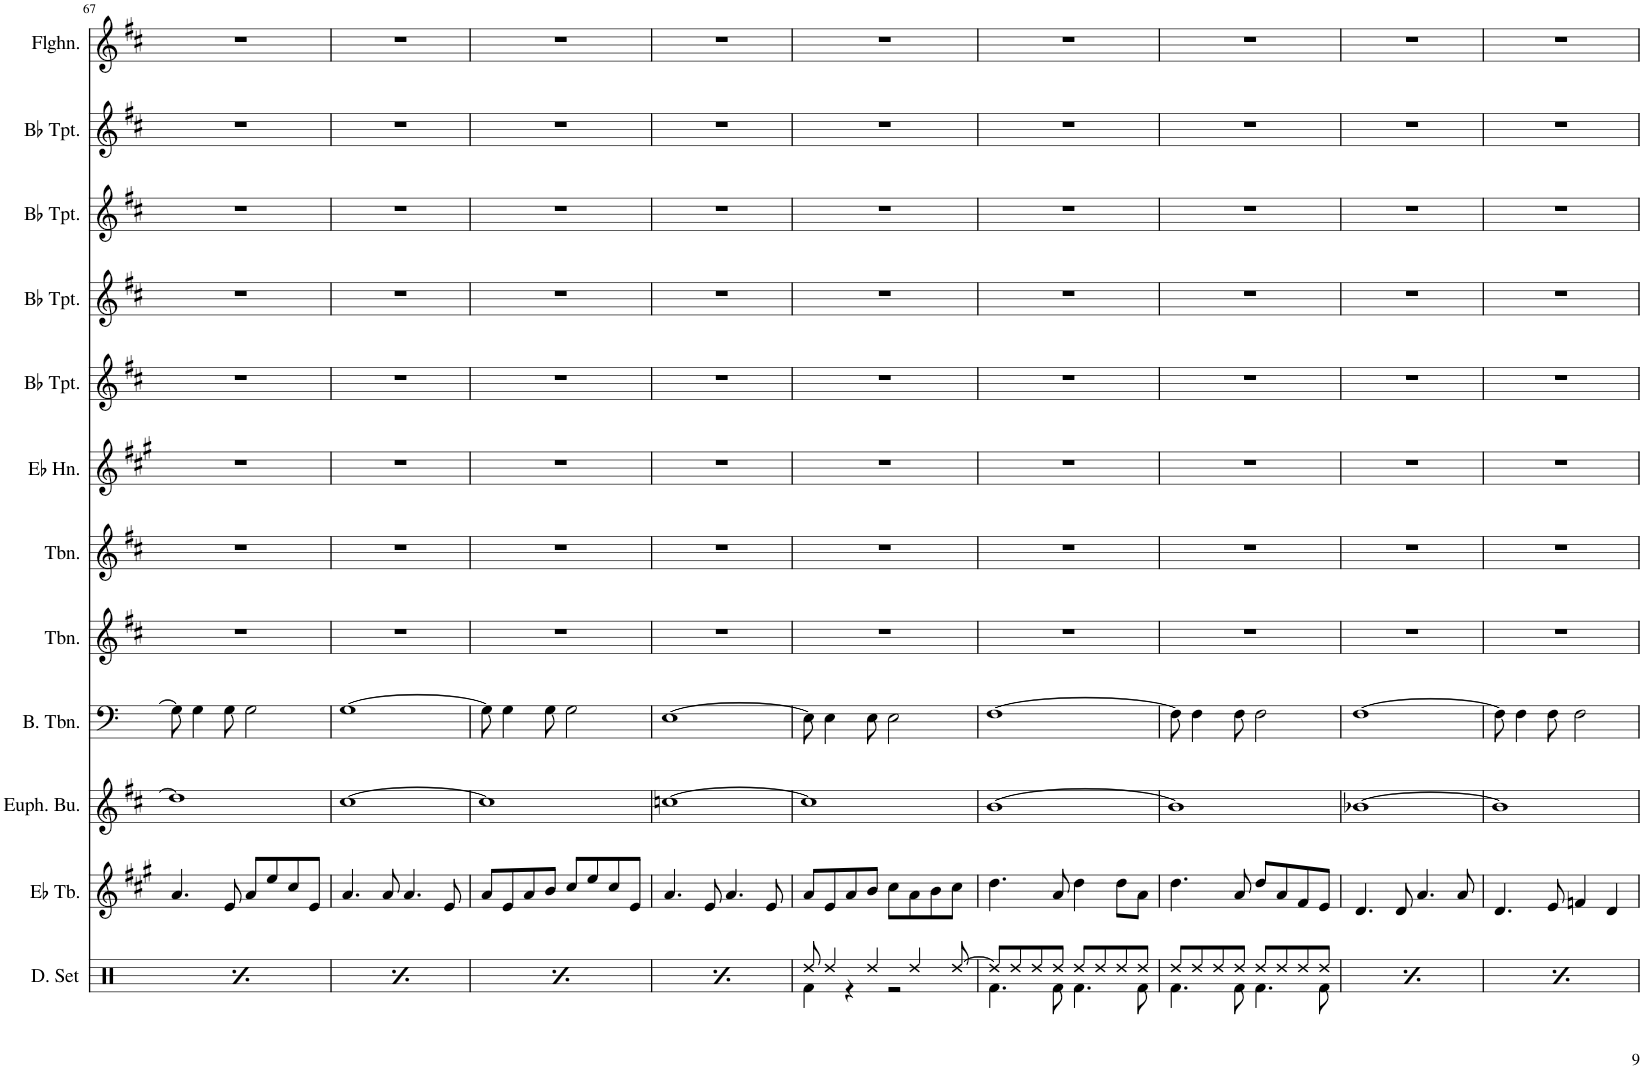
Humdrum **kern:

**kern	**dynam	**kern	**kern	**kern	**kern	**kern	**kern	**kern	**kern	**kern	**kern	**kern
*part12	*part12	*part11	*part10	*part9	*part8	*part7	*part6	*part5	*part4	*part3	*part2	*part1
*staff12	*staff12	*staff11	*staff10	*staff9	*staff8	*staff7	*staff6	*staff5	*staff4	*staff3	*staff2	*staff1
*I"Drumset	*	*I"Eb Tuba	*I"Euphonium	*I"Bass Trombone	*I"Trombone	*I"Trombone	*I"Horn in Eb	*I"Bb Trumpet	*I"Bb Trumpet	*I"Bb Trumpet	*I"Bb Trumpet	*I"Flugelhorn
*I'D. Set	*	*I'Eb Tb.	*	*I'B. Tbn.	*I'Tbn.	*I'Tbn.	*	*I'Bb Tpt.	*I'Bb Tpt.	*I'Bb Tpt.	*I'Bb Tpt.	*I'Flghn.
!!LO:PB:g=z
*clefX	*	*clefG2	*clefG2	*clefF4	*clefG2	*clefG2	*clefG2	*clefG2	*clefG2	*clefG2	*clefG2	*clefG2
*	*	*Trd12c21	*Trd8c14	*	*Trd8c14	*Trd8c14	*Trd5c9	*Trd1c2	*Trd1c2	*Trd1c2	*Trd1c2	*Trd1c2
*k[]	*	*k[f#c#g#]	*k[f#c#]	*k[]	*k[f#c#]	*k[f#c#]	*k[f#c#g#]	*k[f#c#]	*k[f#c#]	*k[f#c#]	*k[f#c#]	*k[f#c#]
*M4/4	*	*M4/4	*M4/4	*M4/4	*M4/4	*M4/4	*M4/4	*M4/4	*M4/4	*M4/4	*M4/4	*M4/4
*met(c)	*	*met(c)	*met(c)	*met(c)	*met(c)	*met(c)	*met(c)	*met(c)	*met(c)	*met(c)	*met(c)	*met(c)
=67	=67	=67	=67	=67	=67	=67	=67	=67	=67	=67	=67	=67
*^	*	*	*	*	*	*	*	*	*	*	*	*
!	!	!LO:DY:b	!	!	!	!	!	!	!	!	!	!	!
8Rdd/L	4.Rf\	p	4.a/	1dd]	8G\]	1r	1r	1r	1r	1r	1r	1r	1r
8Rdd/	.	.	.	.	4G\	.	.	.	.	.	.	.	.
8Rdd/	.	.	.	.	.	.	.	.	.	.	.	.	.
8Rdd/J	8Rf\	.	8e/	.	8G\	.	.	.	.	.	.	.	.
8Rdd/L	4.Rf\	.	8a/L	.	2G\	.	.	.	.	.	.	.	.
8Rdd/	.	.	8ee/	.	.	.	.	.	.	.	.	.	.
8Rdd/	.	.	8cc#/	.	.	.	.	.	.	.	.	.	.
8Rdd/J	8Rf\	.	8e/J	.	.	.	.	.	.	.	.	.	.
=68	=68	=68	=68	=68	=68	=68	=68	=68	=68	=68	=68	=68	=68
!	!	!LO:DY:b	!	!	!	!	!	!	!	!	!	!	!
8Rdd/L	4.Rf\	p	4.a/	[1cc#	[1G	1r	1r	1r	1r	1r	1r	1r	1r
8Rdd/	.	.	.	.	.	.	.	.	.	.	.	.	.
8Rdd/	.	.	.	.	.	.	.	.	.	.	.	.	.
8Rdd/J	8Rf\	.	8a/	.	.	.	.	.	.	.	.	.	.
8Rdd/L	4.Rf\	.	4.a/	.	.	.	.	.	.	.	.	.	.
8Rdd/	.	.	.	.	.	.	.	.	.	.	.	.	.
8Rdd/	.	.	.	.	.	.	.	.	.	.	.	.	.
8Rdd/J	8Rf\	.	8e/	.	.	.	.	.	.	.	.	.	.
=69	=69	=69	=69	=69	=69	=69	=69	=69	=69	=69	=69	=69	=69
!	!	!LO:DY:b	!	!	!	!	!	!	!	!	!	!	!
8Rdd/L	4.Rf\	p	8a/L	1cc#]	8G\]	1r	1r	1r	1r	1r	1r	1r	1r
8Rdd/	.	.	8e/	.	4G\	.	.	.	.	.	.	.	.
8Rdd/	.	.	8a/	.	.	.	.	.	.	.	.	.	.
8Rdd/J	8Rf\	.	8b/J	.	8G\	.	.	.	.	.	.	.	.
8Rdd/L	4.Rf\	.	8cc#/L	.	2G\	.	.	.	.	.	.	.	.
8Rdd/	.	.	8ee/	.	.	.	.	.	.	.	.	.	.
8Rdd/	.	.	8cc#/	.	.	.	.	.	.	.	.	.	.
8Rdd/J	8Rf\	.	8e/J	.	.	.	.	.	.	.	.	.	.
=70	=70	=70	=70	=70	=70	=70	=70	=70	=70	=70	=70	=70	=70
!	!	!LO:DY:b	!	!	!	!	!	!	!	!	!	!	!
8Rdd/L	4.Rf\	p	4.a/	[1ccn	[1E	1r	1r	1r	1r	1r	1r	1r	1r
8Rdd/	.	.	.	.	.	.	.	.	.	.	.	.	.
8Rdd/	.	.	.	.	.	.	.	.	.	.	.	.	.
8Rdd/J	8Rf\	.	8e/	.	.	.	.	.	.	.	.	.	.
8Rdd/L	4.Rf\	.	4.a/	.	.	.	.	.	.	.	.	.	.
8Rdd/	.	.	.	.	.	.	.	.	.	.	.	.	.
8Rdd/	.	.	.	.	.	.	.	.	.	.	.	.	.
8Rdd/J	8Rf\	.	8e/	.	.	.	.	.	.	.	.	.	.
=71	=71	=71	=71	=71	=71	=71	=71	=71	=71	=71	=71	=71	=71
8Rdd/	4Rf\	.	8a/L	1cc]	8E\]	1r	1r	1r	1r	1r	1r	1r	1r
4Rdd/	.	.	8e/	.	4E\	.	.	.	.	.	.	.	.
.	4r	.	8a/	.	.	.	.	.	.	.	.	.	.
4Rdd/	.	.	8b/J	.	8E\	.	.	.	.	.	.	.	.
.	2r	.	8cc#\L	.	2E\	.	.	.	.	.	.	.	.
4Rdd/	.	.	8a\	.	.	.	.	.	.	.	.	.	.
.	.	.	8b\	.	.	.	.	.	.	.	.	.	.
[8Rdd/	.	.	8cc#\J	.	.	.	.	.	.	.	.	.	.
=72	=72	=72	=72	=72	=72	=72	=72	=72	=72	=72	=72	=72	=72
8Rdd/L]	4.Rf\	.	4.dd\	[1b	[1F	1r	1r	1r	1r	1r	1r	1r	1r
8Rdd/	.	.	.	.	.	.	.	.	.	.	.	.	.
8Rdd/	.	.	.	.	.	.	.	.	.	.	.	.	.
8Rdd/J	8Rf\	.	8a/	.	.	.	.	.	.	.	.	.	.
8Rdd/L	4.Rf\	.	4dd\	.	.	.	.	.	.	.	.	.	.
8Rdd/	.	.	.	.	.	.	.	.	.	.	.	.	.
8Rdd/	.	.	8dd\L	.	.	.	.	.	.	.	.	.	.
8Rdd/J	8Rf\	.	8a\J	.	.	.	.	.	.	.	.	.	.
=73	=73	=73	=73	=73	=73	=73	=73	=73	=73	=73	=73	=73	=73
8Rdd/L	4.Rf\	.	4.dd\	1b]	8F\]	1r	1r	1r	1r	1r	1r	1r	1r
8Rdd/	.	.	.	.	4F\	.	.	.	.	.	.	.	.
8Rdd/	.	.	.	.	.	.	.	.	.	.	.	.	.
8Rdd/J	8Rf\	.	8a/	.	8F\	.	.	.	.	.	.	.	.
8Rdd/L	4.Rf\	.	8dd/L	.	2F\	.	.	.	.	.	.	.	.
8Rdd/	.	.	8a/	.	.	.	.	.	.	.	.	.	.
8Rdd/	.	.	8f#/	.	.	.	.	.	.	.	.	.	.
8Rdd/J	8Rf\	.	8e/J	.	.	.	.	.	.	.	.	.	.
=74	=74	=74	=74	=74	=74	=74	=74	=74	=74	=74	=74	=74	=74
8Rdd/L	4.Rf\	.	4.d/	[1b-X	[1F	1r	1r	1r	1r	1r	1r	1r	1r
8Rdd/	.	.	.	.	.	.	.	.	.	.	.	.	.
8Rdd/	.	.	.	.	.	.	.	.	.	.	.	.	.
8Rdd/J	8Rf\	.	8d/	.	.	.	.	.	.	.	.	.	.
8Rdd/L	4.Rf\	.	4.a/	.	.	.	.	.	.	.	.	.	.
8Rdd/	.	.	.	.	.	.	.	.	.	.	.	.	.
8Rdd/	.	.	.	.	.	.	.	.	.	.	.	.	.
8Rdd/J	8Rf\	.	8a/	.	.	.	.	.	.	.	.	.	.
=75	=75	=75	=75	=75	=75	=75	=75	=75	=75	=75	=75	=75	=75
8Rdd/L	4.Rf\	.	4.d/	1b-]	8F\]	1r	1r	1r	1r	1r	1r	1r	1r
8Rdd/	.	.	.	.	4F\	.	.	.	.	.	.	.	.
8Rdd/	.	.	.	.	.	.	.	.	.	.	.	.	.
8Rdd/J	8Rf\	.	8e/	.	8F\	.	.	.	.	.	.	.	.
8Rdd/L	4.Rf\	.	4fn/	.	2F\	.	.	.	.	.	.	.	.
8Rdd/	.	.	.	.	.	.	.	.	.	.	.	.	.
8Rdd/	.	.	4d/	.	.	.	.	.	.	.	.	.	.
8Rdd/J	8Rf\	.	.	.	.	.	.	.	.	.	.	.	.
*v	*v	*	*	*	*	*	*	*	*	*	*	*	*
=	=	=	=	=	=	=	=	=	=	=	=	=
*-	*-	*-	*-	*-	*-	*-	*-	*-	*-	*-	*-	*-
